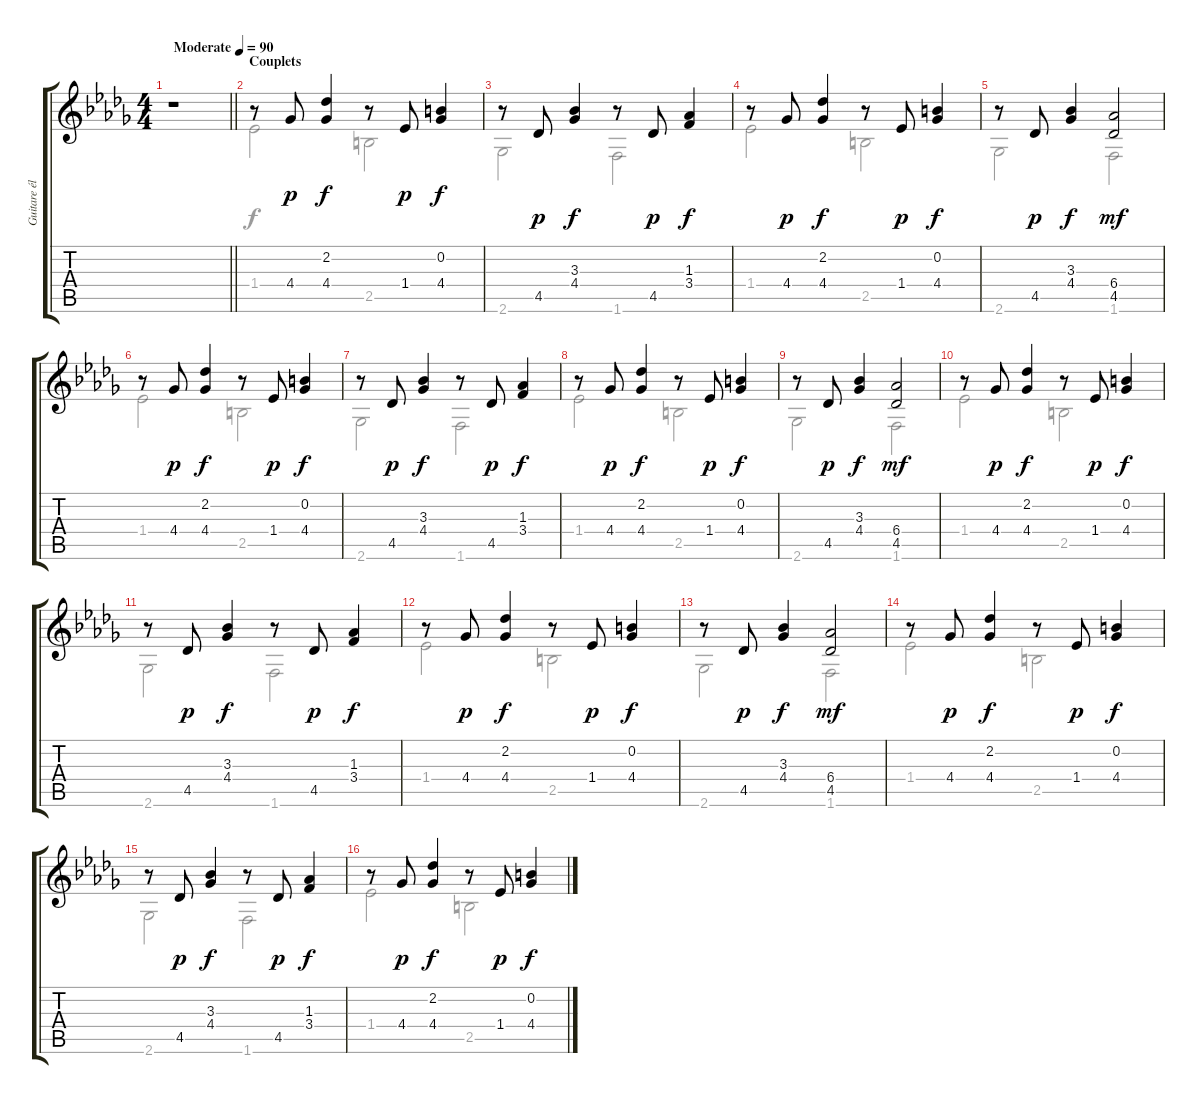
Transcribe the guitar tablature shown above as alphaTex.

\track ("Guitare éléctrique" "Guitare él") {instrument electricguitarclean}
\staff {score tabs}
\tuning (E4 B3 G3 D3 A2 E2) {hide}
\voice
\ts (4 4)
\tempo (90 "Moderate")
\clef g2
\barLineRight lightlight
\ks db
r.1{dy p instrument electricguitarclean} |
\section ("" "Couplets")
r.8 4.4.8 (2.2 4.4).4{dy f} r.8 1.4.8{dy p} (0.2 4.4).4{dy f} |
r.8 4.5.8{dy p} (3.3 4.4).4{dy f} r.8 4.5.8{dy p} (1.3 3.4).4{dy f} |
r.8 4.4.8{dy p} (2.2 4.4).4{dy f} r.8 1.4.8{dy p} (0.2 4.4).4{dy f} |
r.8 4.5.8{dy p} (3.3 4.4).4{dy f} (6.4 4.5).2{dy mf} |
r.8 4.4.8{dy p} (2.2 4.4).4{dy f} r.8 1.4.8{dy p} (0.2 4.4).4{dy f} |
r.8 4.5.8{dy p} (3.3 4.4).4{dy f} r.8 4.5.8{dy p} (1.3 3.4).4{dy f} |
r.8 4.4.8{dy p} (2.2 4.4).4{dy f} r.8 1.4.8{dy p} (0.2 4.4).4{dy f} |
r.8 4.5.8{dy p} (3.3 4.4).4{dy f} (6.4 4.5).2{dy mf} |
r.8 4.4.8{dy p} (2.2 4.4).4{dy f} r.8 1.4.8{dy p} (0.2 4.4).4{dy f} |
r.8 4.5.8{dy p} (3.3 4.4).4{dy f} r.8 4.5.8{dy p} (1.3 3.4).4{dy f} |
r.8 4.4.8{dy p} (2.2 4.4).4{dy f} r.8 1.4.8{dy p} (0.2 4.4).4{dy f} |
r.8 4.5.8{dy p} (3.3 4.4).4{dy f} (6.4 4.5).2{dy mf} |
r.8 4.4.8{dy p} (2.2 4.4).4{dy f} r.8 1.4.8{dy p} (0.2 4.4).4{dy f} |
r.8 4.5.8{dy p} (3.3 4.4).4{dy f} r.8 4.5.8{dy p} (1.3 3.4).4{dy f} |
r.8 4.4.8{dy p} (2.2 4.4).4{dy f} r.8 1.4.8{dy p} (0.2 4.4).4{dy f}
\voice
\clef g2
\ottava regular
\simile none
\barLineRight lightlight
\ks db
|
1.4.2 2.5.2 |
2.6.2 1.6.2 |
1.4.2 2.5.2 |
2.6.2 1.6.2 |
1.4.2 2.5.2 |
2.6.2 1.6.2 |
1.4.2 2.5.2 |
2.6.2 1.6.2 |
1.4.2 2.5.2 |
2.6.2 1.6.2 |
1.4.2 2.5.2 |
2.6.2 1.6.2 |
1.4.2 2.5.2 |
2.6.2 1.6.2 |
1.4.2 2.5.2
